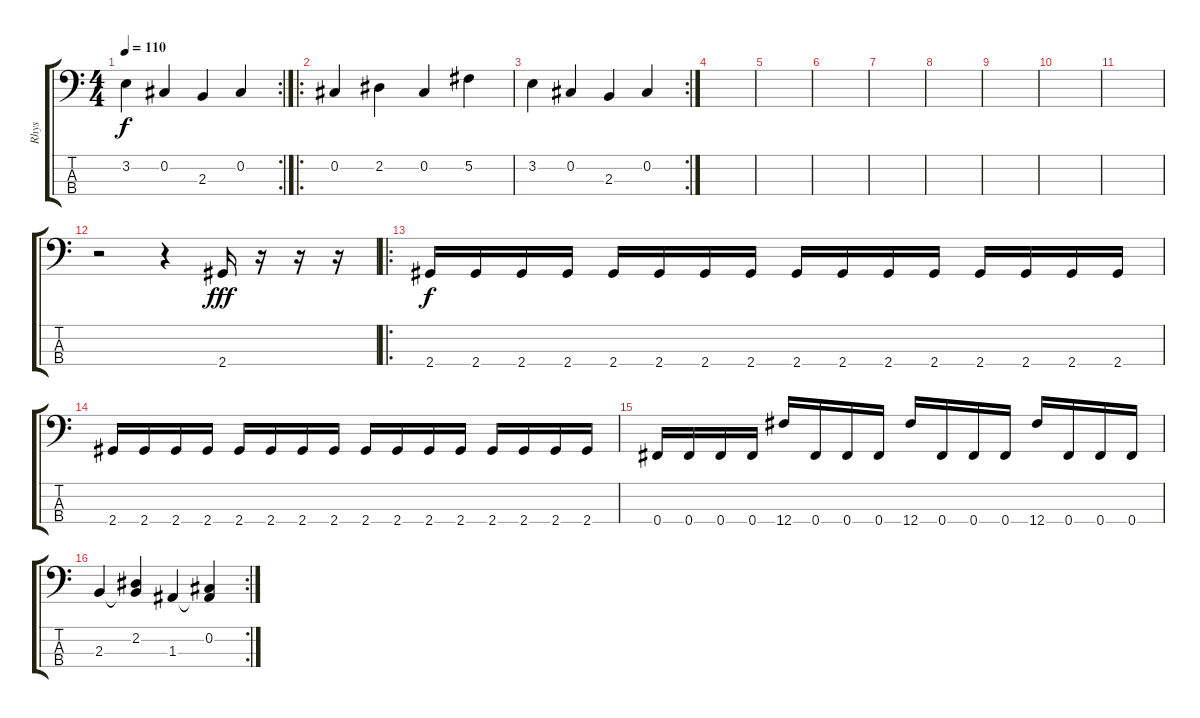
\track ("Rhys" "Rhys") {instrument electricbasspick}
\staff {score tabs}
\tuning (Gb2 Db2 A1 Gb1) {hide}
\rc 2
\ts (4 4)
\tempo 110
\clef f4
\ks c
3.2.4{dy f} 0.2.4 2.3.4 0.2.4 |
\ro
0.2.4 2.2.4 0.2.4 5.2.4 |
\rc 2
3.2.4 0.2.4 2.3.4 0.2.4 |
|
|
|
|
|
|
|
|
r.2 r.4 2.4.16{dy fff} r.16 r.16 r.16 |
\ro
2.4.16{dy f} 2.4.16 2.4.16 2.4.16 2.4.16 2.4.16 2.4.16 2.4.16 2.4.16 2.4.16 2.4.16 2.4.16 2.4.16 2.4.16 2.4.16 2.4.16 |
2.4.16 2.4.16 2.4.16 2.4.16 2.4.16 2.4.16 2.4.16 2.4.16 2.4.16 2.4.16 2.4.16 2.4.16 2.4.16 2.4.16 2.4.16 2.4.16 |
0.4.16 0.4.16 0.4.16 0.4.16 12.4.16 0.4.16 0.4.16 0.4.16 12.4.16 0.4.16 0.4.16 0.4.16 12.4.16 0.4.16 0.4.16 0.4.16 |
\rc 2
2.3.4 (2.2 2.3{t}).4 1.3.4 (0.2 1.3{t}).4
